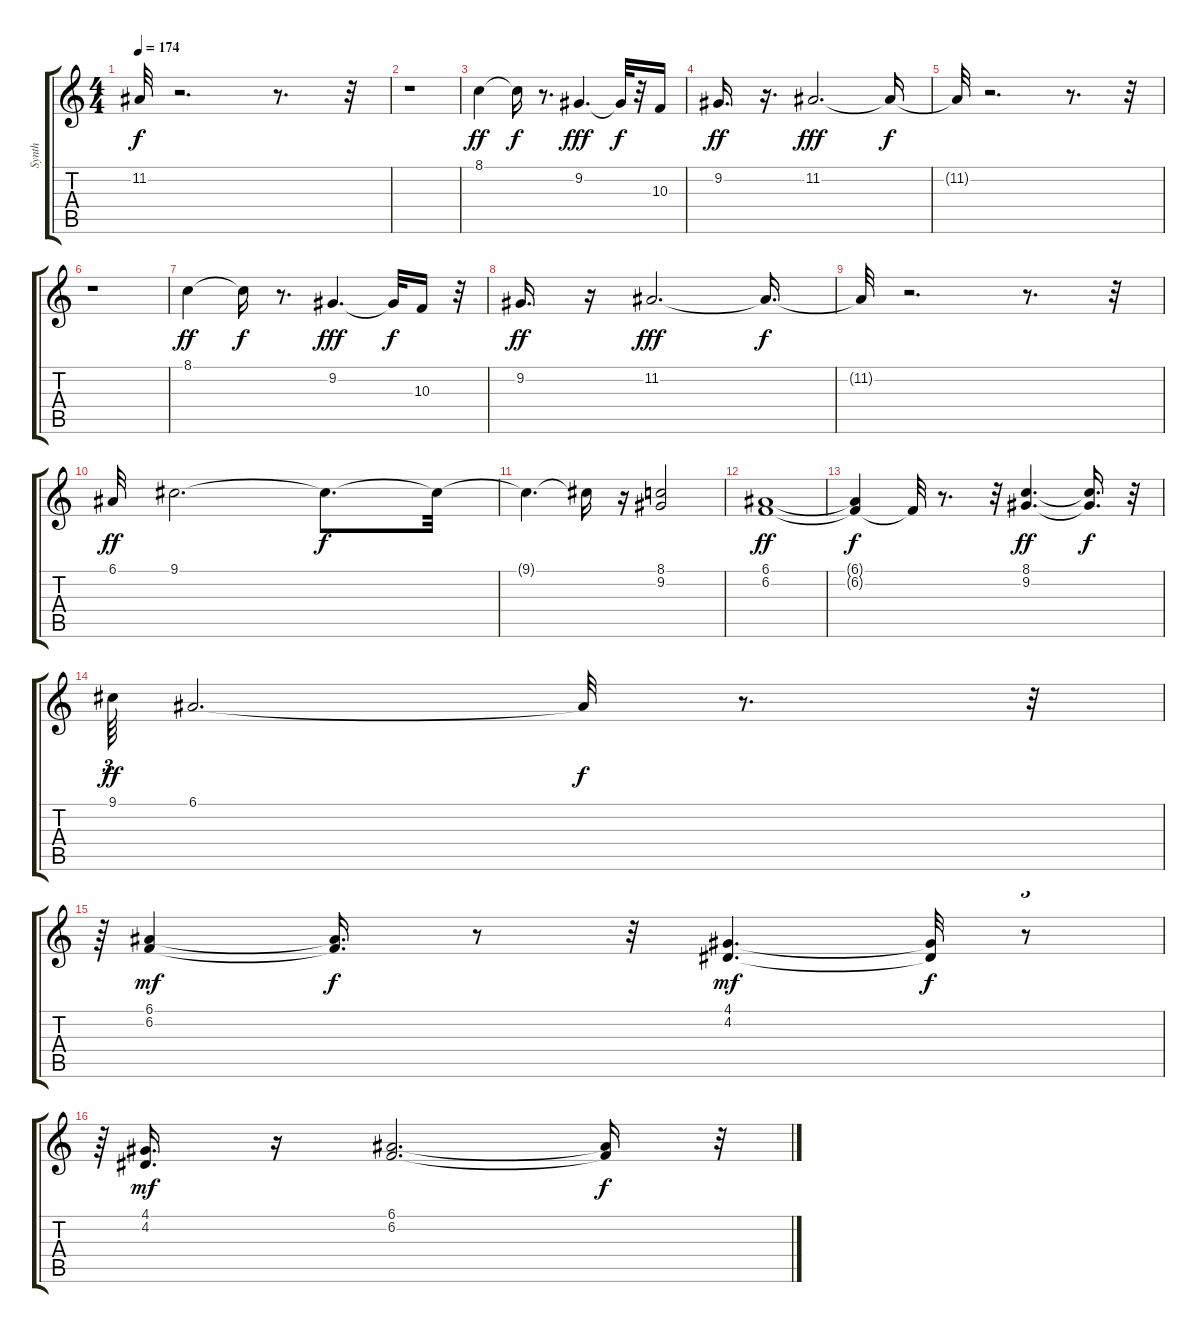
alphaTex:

\track ("Synth" "Synth") {instrument synthvoice}
\staff {score tabs}
\tuning (E4 B3 G3 D3 A2 E2) {hide}
\ts (4 4)
\tempo 174
\clef g2
\ks c
11.2{t}.32{dy f} r.2{d} r.8{d} r.32 |
r.1 |
8.1.4{dy ff} 8.1{t}.16{dy f} r.8{d} 9.2.4{d dy fff} 9.2{t}.32{dy f} r.32 10.3.16 |
9.2.16{d dy ff} r.16{d} 11.2.2{d dy fff} 11.2{t}.16{dy f} |
11.2{t}.32 r.2{d} r.8{d} r.32 |
r.1 |
8.1.4{dy ff} 8.1{t}.16{dy f} r.8{d} 9.2.4{d dy fff} 9.2{t}.32{dy f} 10.3.16 r.32 |
9.2.16{d dy ff} r.16 11.2.2{d dy fff} 11.2{t}.16{d dy f} |
11.2{t}.32 r.2{d} r.8{d} r.32 |
6.1.32{dy ff} 9.1.2{d} 9.1{t}.8{d dy f} 9.1{t}.32 |
9.1{t}.4{d} 9.1{t}.16 r.16 (8.1 9.2).2 |
(6.1 6.2).1{dy ff} |
(6.1{t} 6.2{t}).4{dy f} 6.2{t}.32 r.8{d} r.32 (8.1 9.2).4{d dy ff} (8.1{t} 9.2{t}).16{d dy f} r.32 |
9.1.64{tu (3 2) dy ff} 6.1.2{d} 6.1{t}.32{dy f} r.8{d} r.32{tu (3 2)} |
r.64{tu (3 2)} (6.1 6.2).4{dy mf} (6.1{t} 6.2{t}).16{d dy f} r.8 r.32 (4.1 4.2).4{d dy mf} (4.1{t} 4.2{t}).32{dy f} r.8{tu (3 2)} |
r.64{tu (3 2)} (4.1 4.2).16{d dy mf} r.16 (6.1 6.2).2{d} (6.1{t} 6.2{t}).16{dy f} r.32{tu (3 2)}
